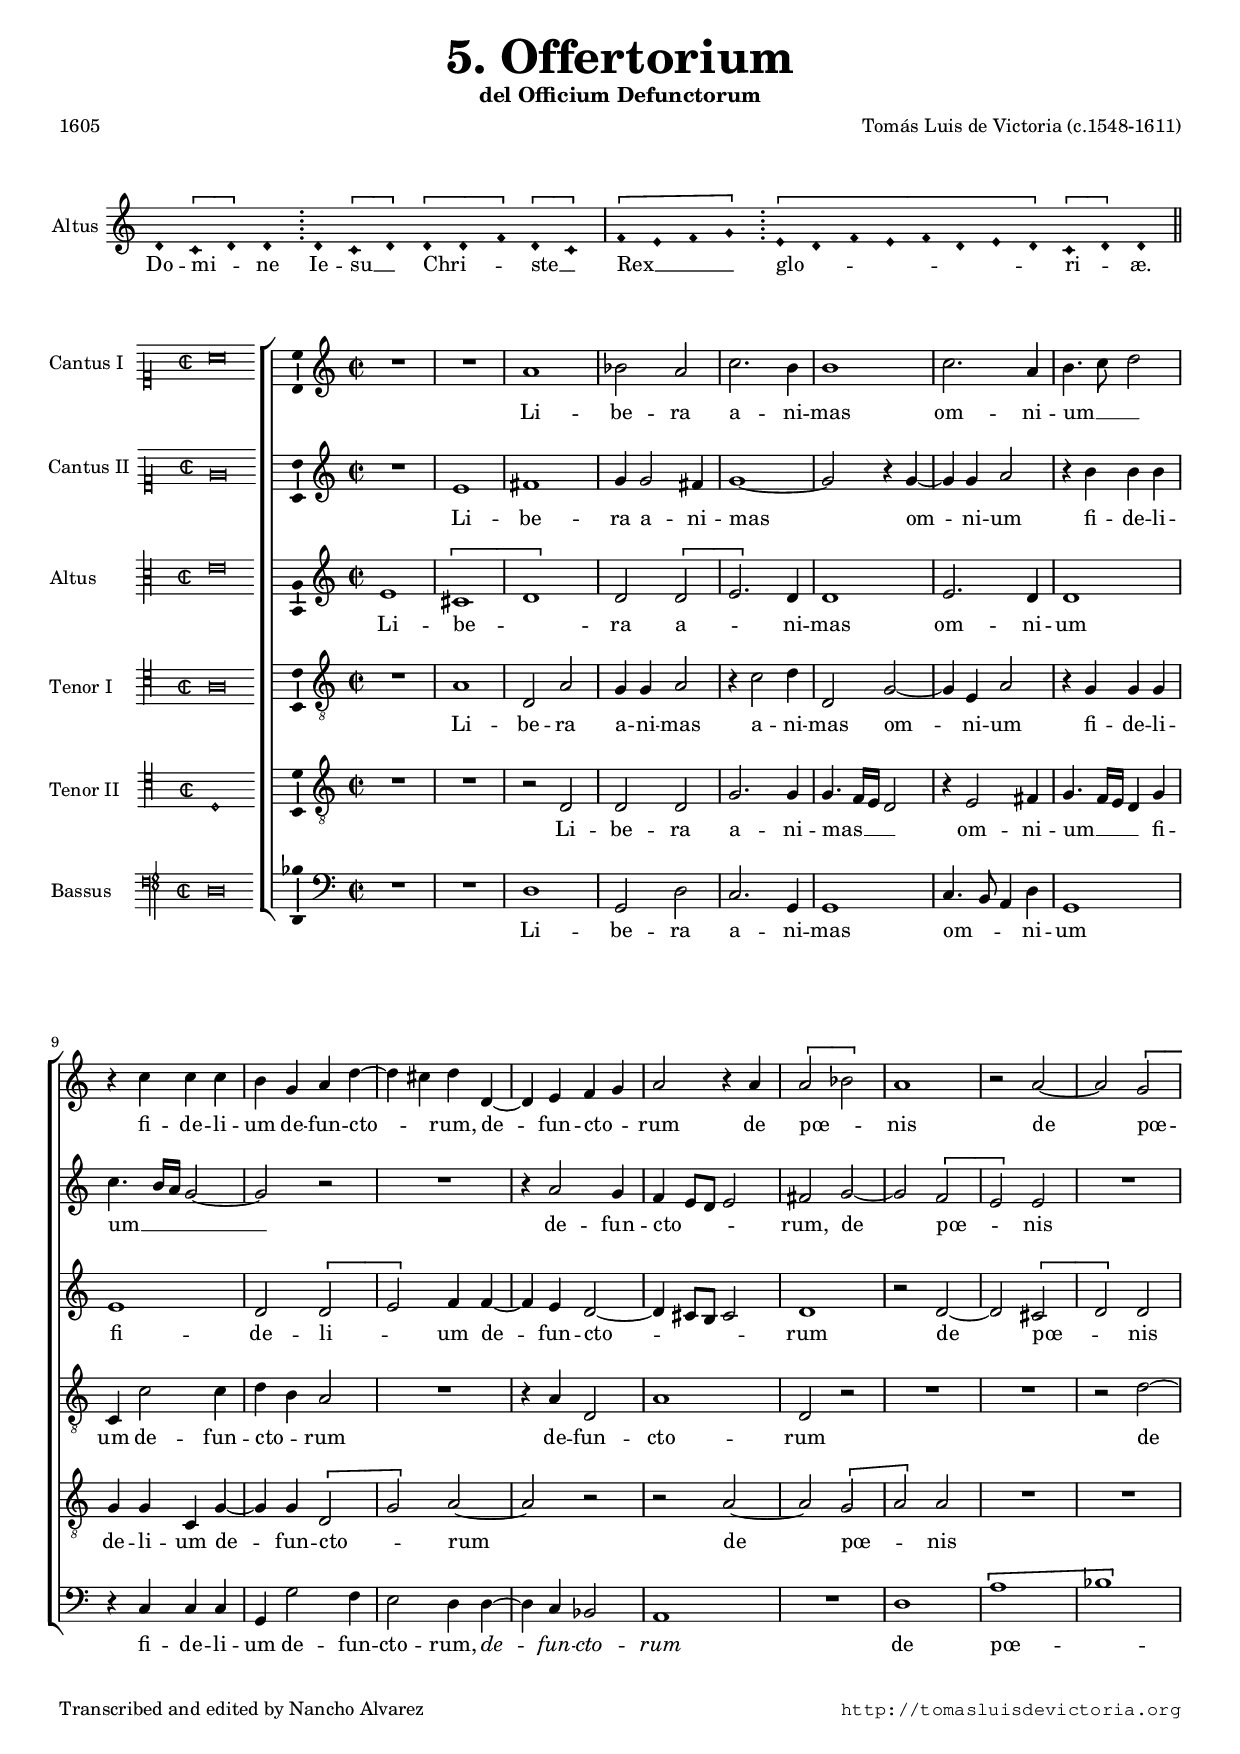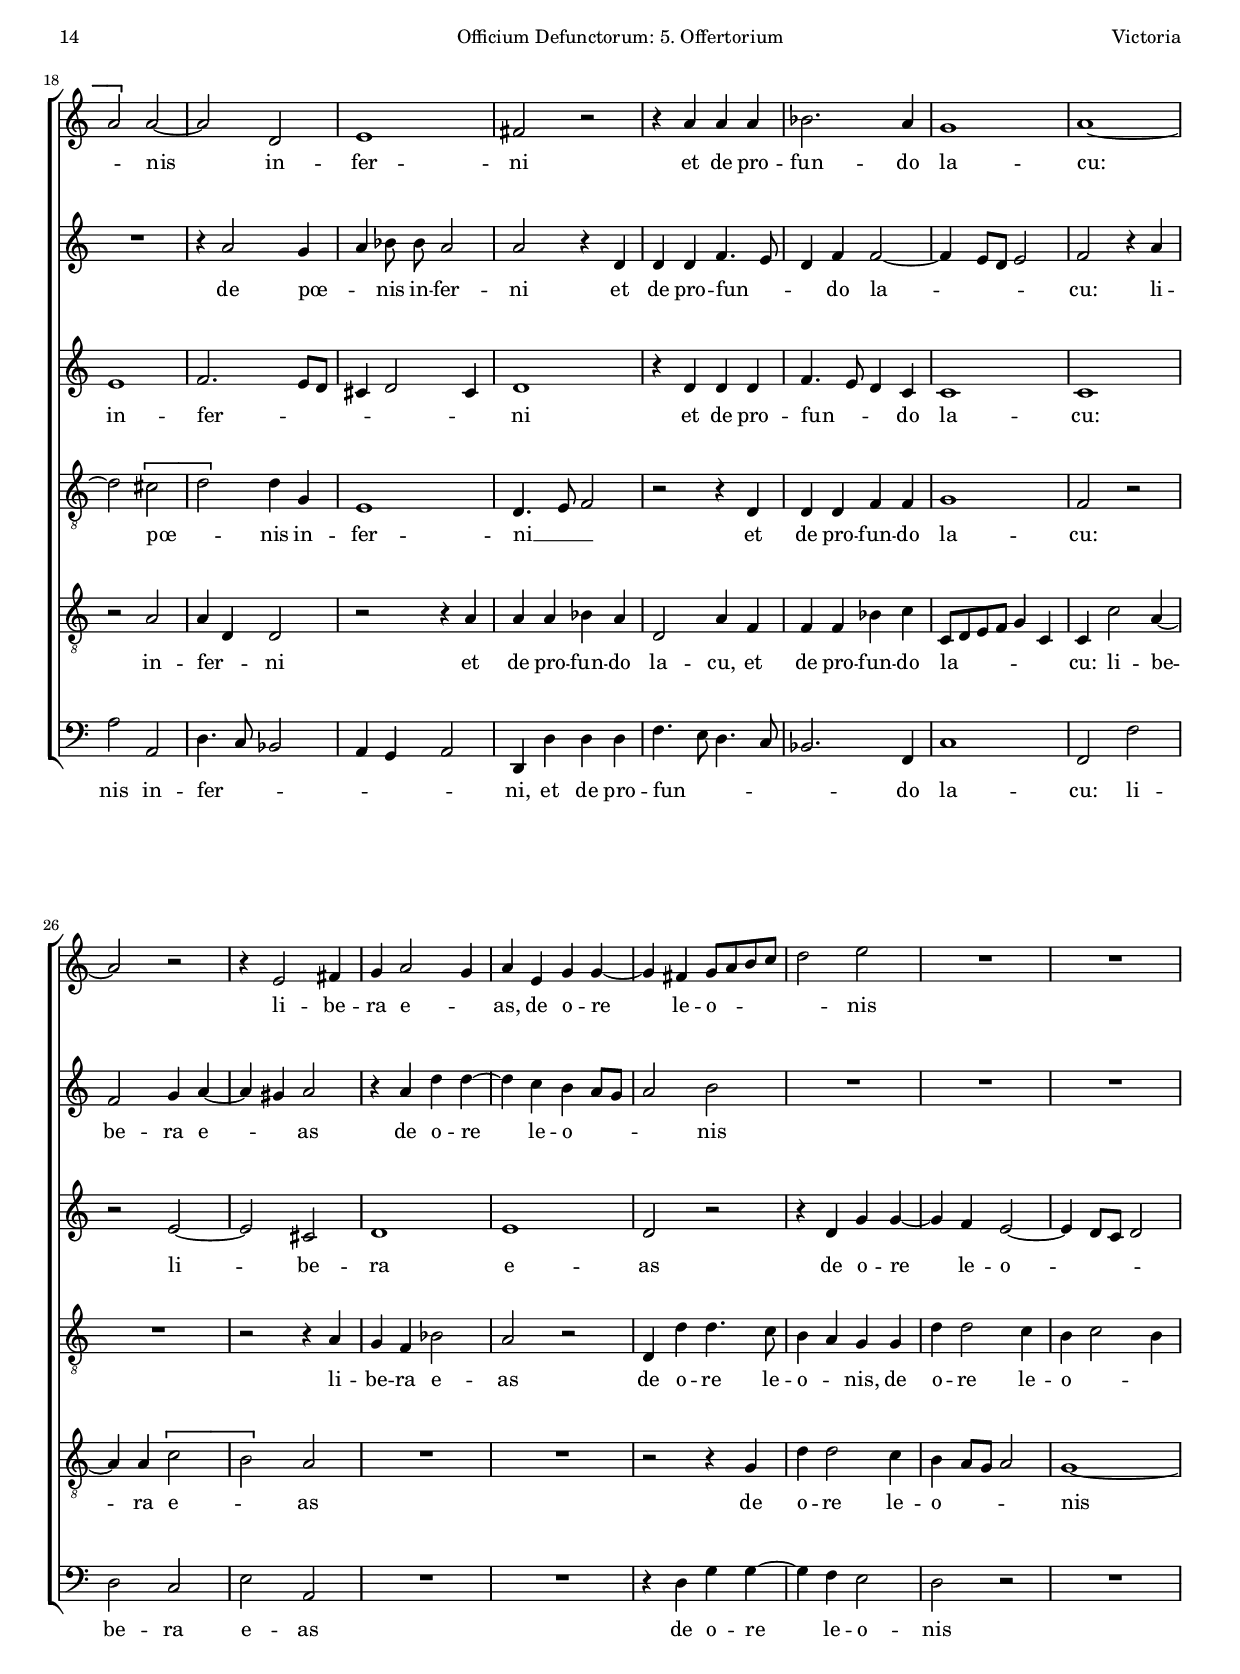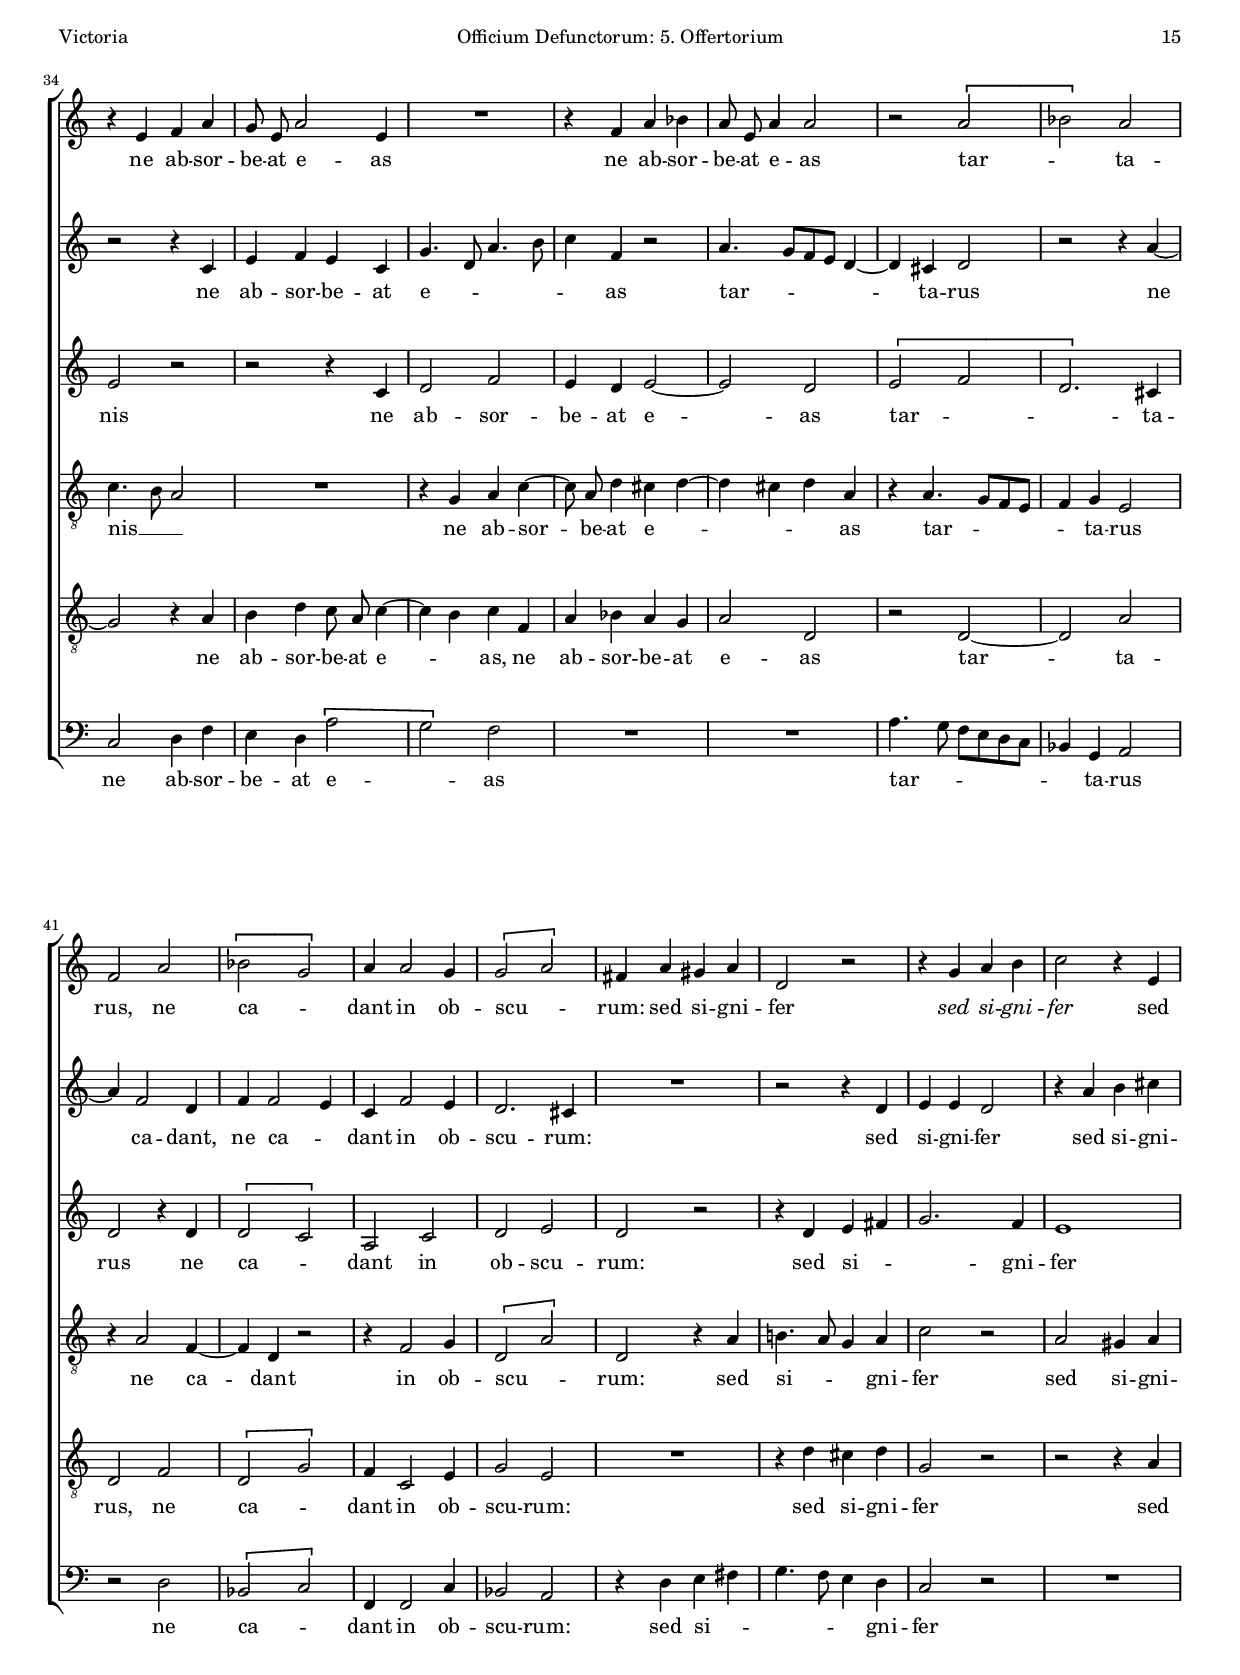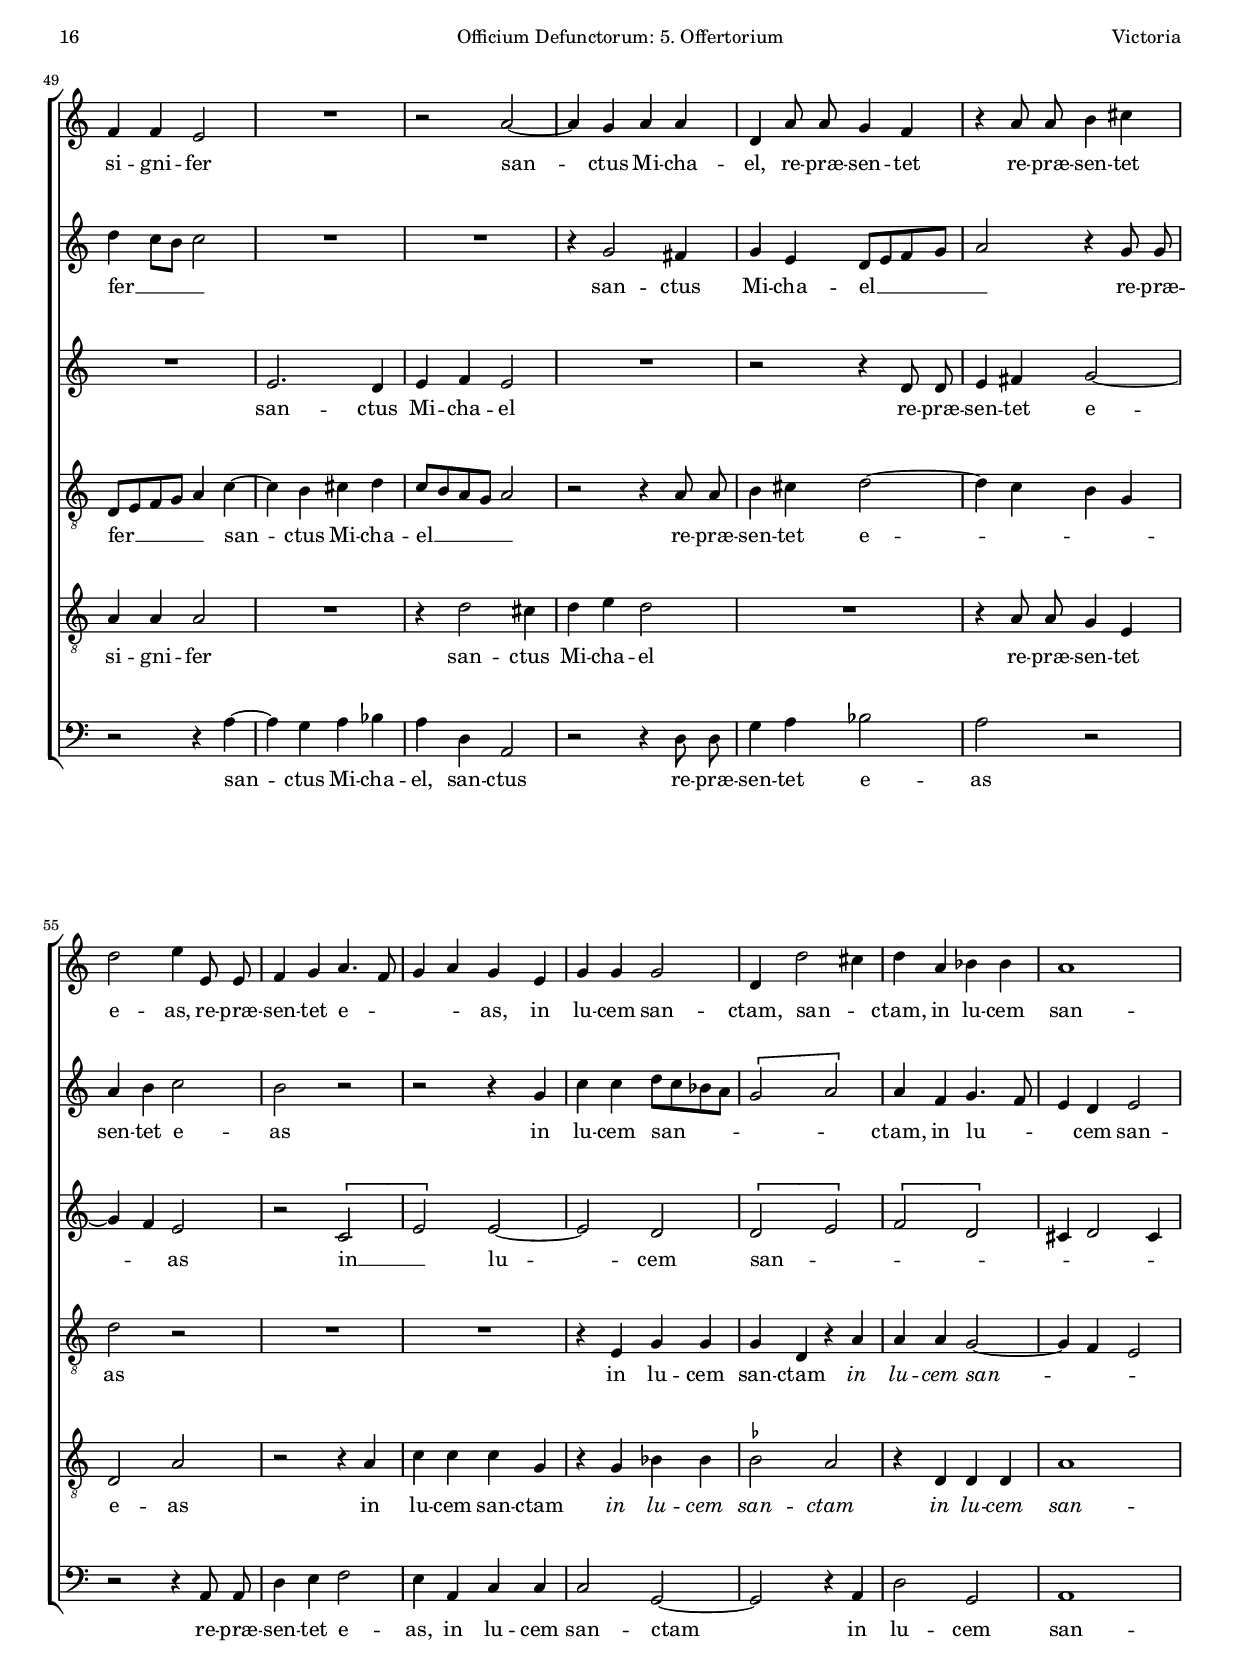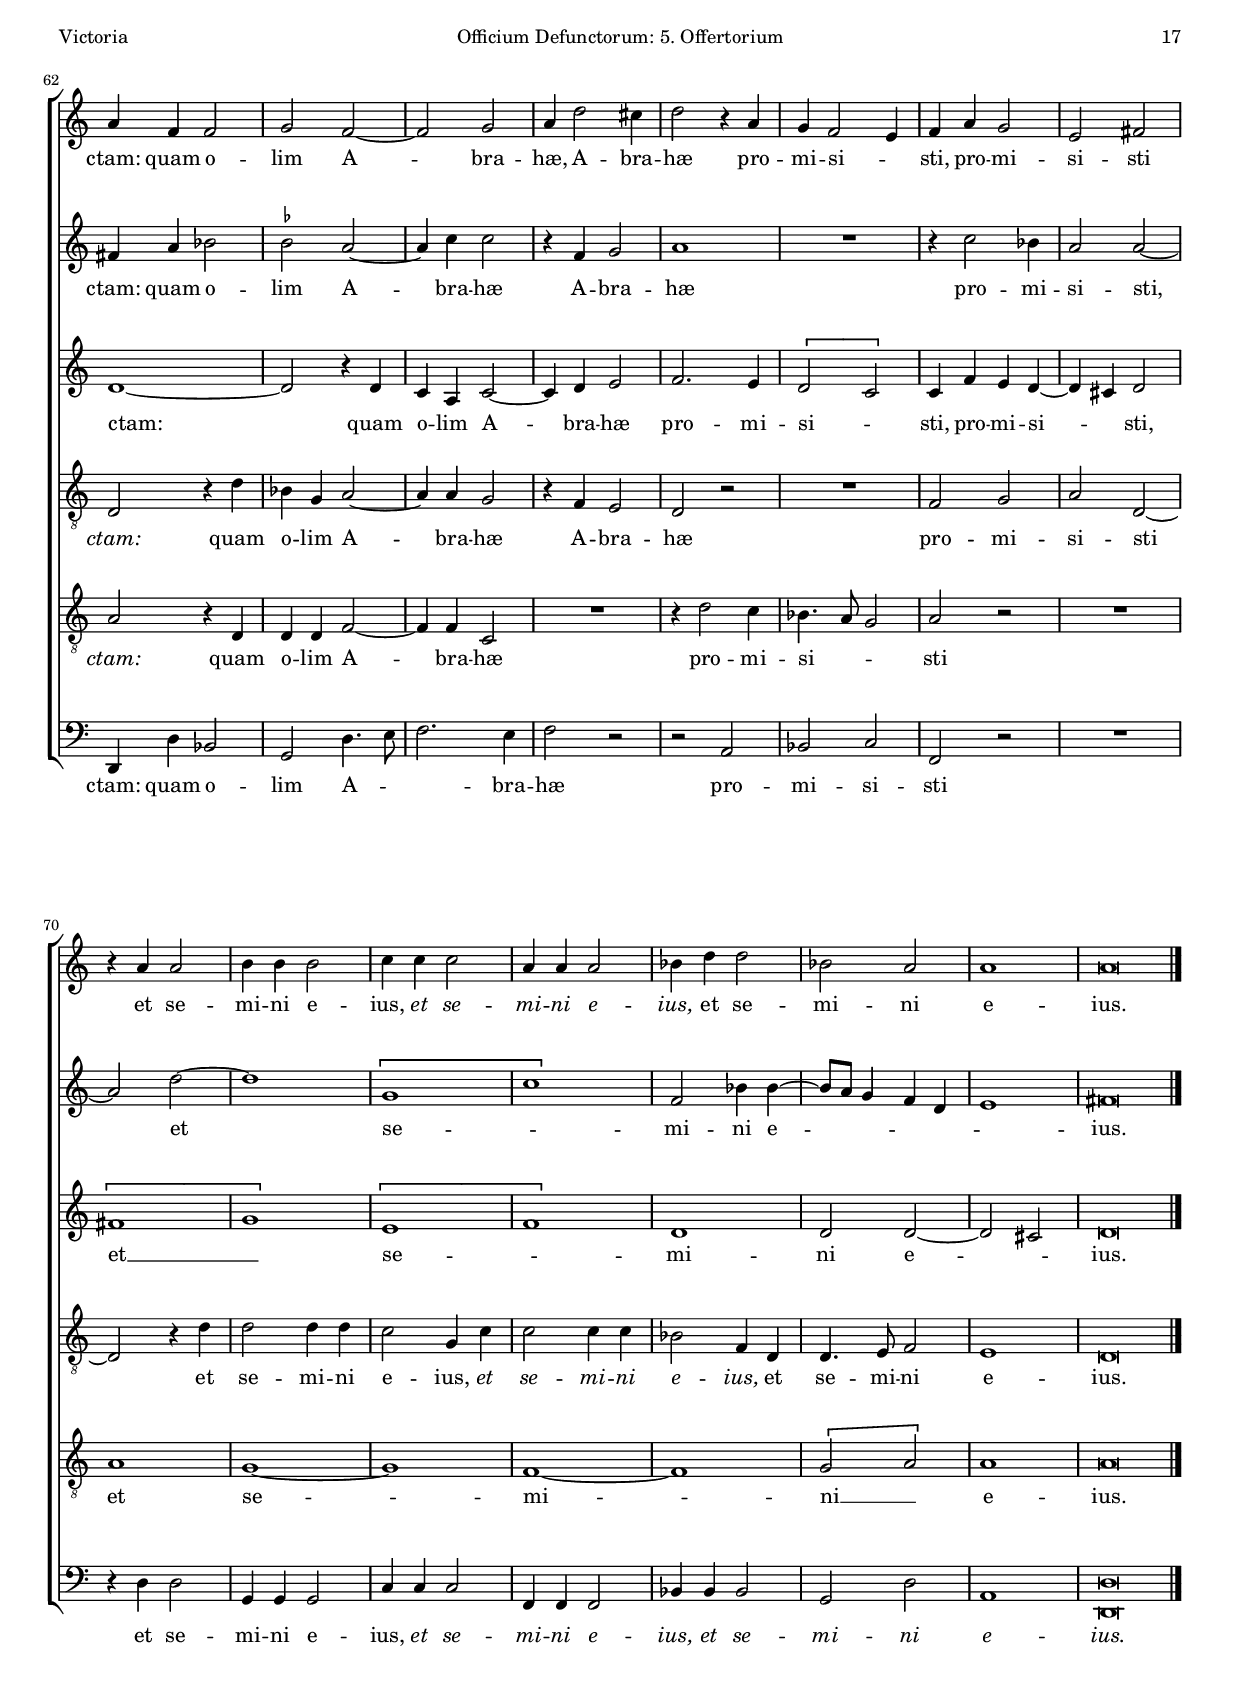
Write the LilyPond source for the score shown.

\version "2.18.0"

#(set-default-paper-size "a4")
#(set-global-staff-size 16.3)
#(ly:set-option 'point-and-click #f)
%mobile -s13.5 -i3.2

italicas=\override LyricText.font-shape = #'italic
rectas=\override LyricText.font-shape = #'upright
ss=\once \set suggestAccidentals = ##t
incipitwidth = 20

htitle="Officium Defunctorum: 5. Offertorium"
hcomposer="Victoria"

\header {
	title=\markup{\fontsize #4 "5. Offertorium"}
	subtitle="del Officium Defunctorum"
	%subsubtitle=" "
	composer="Tomás Luis de Victoria (c.1548-1611)"
        pdfauthor=\composer
	%opus="(-)"
	poet="1605"
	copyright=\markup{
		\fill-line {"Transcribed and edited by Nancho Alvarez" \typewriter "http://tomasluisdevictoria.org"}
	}
%	tagline=""
}

\markup{\null \vspace #.5 }

\score {\transpose c c {
<<
         \new Voice = "canto" {
		 \set Staff.instrumentName="Altus "
                 \override Staff.TimeSignature.stencil = #'()
                 \override Stem.transparent = ##t
                 \set Score.timing = ##f
                 \override NoteHead.style = #'neomensural         
                 \clef "G" 
                 \key a \minor
                 d'4 \[c' d'\] d' \bar ";" % \bar "|"
                 d' \[c' d'\] \[d' 
                 d' f'\] \[d' c'\] \bar "|" %tablet \break
                 \[f'4 e' f' g'\] \bar ";" % \bar "|"
                 \[e' d' 
                 f' e' f' d' 
                 e' d'\] \[c' d'\] 
                 d'   \bar "||" 
         }
         \new Lyrics \lyricsto "canto" {
                 Do -- mi -- _ ne
                 Ie -- su __ _ Chri -- _ _ ste __ _ 
                 Rex __ _ _ _ 
                 glo -- _ _ _ _ _ _ _ ri -- _ æ.
         }
>>
        }%transpose

\layout {
        \override LigatureBracket.padding = #1
        indent = 0.8\cm
        %line-width=19\cm 
        ragged-right = ##f
}
}



global={\key c \major \time 2/2 \skip 1*77 \bar "|."  }

cantus={
	R1*4/4 |
	R1*4/4 |
	a'1 |
	bes'2 a' |
%5
	c''2. b'4 |
	b'1 |
	c''2. a'4 |
	b'4. c''8 d''2 |
	r4 c'' c'' c'' |
%10
	b' g' a' d'' ~ |
	d'' cis'' d'' d' ~ |
	d' e' f' g' |
	a'2 r4 a' |
	\[a'2 bes'\] |
%15
	a'1 |
	r2 a' ~ | %\pageB\
	a' \[g' |
	a'\] a' ~ |
	a' d' |
%20
	e'1 |
	fis'2 r |
	r4 a' a' a' |
	bes'2. a'4 |
	g'1 |
%25
	a' ~ |
	a'2 r |
	r4 e'2 fis'4 |
	g' a'2 g'4 |
	a' e' g' g' ~ |
%30
	g' fis' g'8 a' b' c'' |
	d''2 e'' |
	R1*4/4 |
	R1*4/4 |
	r4 e' f' a' |
%35
        \set Staff.autoBeaming = ##f
	g'8 e' a'2 e'4 |
	R1*4/4 |
	r4 f' a' bes' |
	a'8 e' a'4 a'2 |
	r \[a' |
%40
	bes'\] a' |
	f' a' |
	\[bes' g'\] |
	a'4 a'2 g'4 |
	\[g'2 a'\] |
%45
	fis'4 a' gis' a' |
	d'2 r |
	r4 g' a' b' |
	c''2 r4 e' |
	f' f' e'2 |
%50
	R1*4/4 |
	r2 a' ~ |
	a'4 g' a' a' |
	d' a'8 a' g'4 f' |
	r a'8 a' b'4 cis'' |
%55
	d''2 e''4 e'8 e' |
	f'4 g' a'4. f'8 |
	g'4 a' g' e' |
	g' g' g'2 |
	d'4 d''2 cis''4 |
%60
	d'' a' bes' bes' |
	a'1 |
	a'4 f' f'2 |
	g' f' ~ |
	f' g' |
%65
	a'4 d''2 cis''4 |
	d''2 r4 a' |
	g' f'2 e'4 |
	f' a' g'2 |
	e' fis' |
%70
	r4 a' a'2 |
	b'4 b' b'2 |
	c''4 c'' c''2 |
	a'4 a' a'2 |
	bes'4 d'' d''2 |
%75
	bes' a' |
	a'1 |
	a'\breve*1/2
}

cantusdos={
	R1*4/4 |
	e'1 |
	fis' |
	g'4 g'2 fis'4 |
%5
	g'1 ~ |
	g'2 r4 g' ~ |
	g' g' a'2 |
	r4 b' b' b' |
	c''4. b'16 a' g'2 ~ |
%10
	g' r |
	R1*4/4 |
	r4 a'2 g'4 |
	f' e'8 d' e'2 |
	fis' g' ~ |
%15
	g' \[f' |
	e'\] e' |
	R1*4/4 |
	R1*4/4 |
	r4 a'2 g'4 |
%20
        \set Staff.autoBeaming = ##f
	a' bes'8 bes' a'2 |
        \set Staff.autoBeaming = ##t
	a' r4 d' |
	d' d' f'4. e'8 |
	d'4 f' f'2 ~ |
	f'4 e'8 d' e'2 |
%25
	f' r4 a' |
	f'2 g'4 a' ~ |
	a' gis' a'2 |
	r4 a' d'' d'' ~ |
	d'' c'' b' a'8 g' |
%30
	a'2 b' |
	R1*4/4 |
	R1*4/4 |
	R1*4/4 |
	r2 r4 c' |
%35
	e' f' e' c' |
	g'4. d'8 a'4. b'8 |
	c''4 f' r2 |
	a'4.  g'8[ f' e'] d'4 ~ |
	d' cis' d'2 |
%40
	r r4 a' ~ |
	a' f'2 d'4 |
	f' f'2 e'4 |
	c' f'2 e'4 |
	d'2. cis'4 |
%45
	R1*4/4 |
	r2 r4 d' |
	e' e' d'2 |
	r4 a' b' cis'' |
	d'' c''8 b' c''2 |
%50
	R1*4/4 |
	R1*4/4 |
	r4 g'2 fis'4 |
	g' e' d'8 e' f' g' |
        \set Staff.autoBeaming = ##f
	a'2 r4 g'8 g' |
        \set Staff.autoBeaming = ##t
%55
	a'4 b' c''2 |
	b' r |
	r r4 g' |
	c'' c'' d''8 c'' bes' a' |
	\[g'2 a'\] |
%60
	a'4 f' g'4. f'8 |
	e'4 d' e'2 |
	fis'4 a' bes'2 |
	\ss bes' a' ~ |
	a'4 c'' c''2 |
%65
	r4 f' g'2 |
	a'1 |
	R1*4/4 |
	r4 c''2 bes'4 |
	a'2 a' ~ |
%70
	a' d'' ~ |
	d''1 |
	\[g' |
	c''\] |
	f'2 bes'4 bes' ~ |
%75
	bes'8 a' g'4 f' d' |
	e'1 |
	fis'\breve*1/2
}

altus={
	e'1 |
	\[cis' |
	d'\] |
	d'2 \[d' |
%5
	e'2.\] d'4 |
	d'1 |
	e'2. d'4 |
	d'1 |
	e' |
%10
	d'2 \[d' |
	e'\] f'4 f' ~ |
	f' e' d'2 ~ |
	d'4 cis'8 b cis'2 |
	d'1 |
%15
	r2 d' ~ |
	d' \[cis' |
	d'\] d' |
	e'1 |
	f'2. e'8 d' |
%20
	cis'4 d'2 cis'4 |
	d'1 |
	r4 d' d' d' |
	f'4. e'8 d'4 c' |
	c'1 |
%25
	c' |
	r2 e' ~ |
	e' cis' |
	d'1 |
	e' |
%30
	d'2 r |
	r4 d' g' g' ~ |
	g' f' e'2 ~ |
	e'4 d'8 c' d'2 |
	e' r |
%35
	r r4 c' |
	d'2 f' |
	e'4 d' e'2 ~ |
	e' d' |
	\[e' f' |
%40
	d'2.\] cis'4 |
	d'2 r4 d' |
	\[d'2 c'\] |
	a c' |
	d' e' |
%45
	d' r |
	r4 d' e' fis' |
	g'2. f'4 |
	e'1 | %! discrepancia con Mapamundi
	R1*4/4 |
%50
	e'2. d'4 |
	e' f' e'2 |
	R1*4/4 |
        \set Staff.autoBeaming = ##f
	r2 r4 d'8 d' |
        \set Staff.autoBeaming = ##t
	e'4 fis' g'2 ~ |
%55
	g'4 f' e'2 |
	r \[c' |
	e'\] e' ~ |
	e' d' |
	\[d' e'\] |
%60
	\[f' d'\] |
	cis'4 d'2 cis'4 |
	d'1 ~ |
	d'2 r4 d' |
	c' a c'2 ~ |
%65
	c'4 d' e'2 |
	f'2. e'4 |
	\[d'2 c'\] |
	c'4 f' e' d' ~ |
	d' cis' d'2 |
%70
	\[fis'1 |
	g'\] |
	\[e' |
	f'\] |
	d' |
%75
	d'2 d' ~ |
	d' cis' |
	d'\breve*1/2
}

tenor={
	R1*4/4 |
	a1 |
	d2 a |
	g4 g a2 |
%5
	r4 c'2 d'4 |
	d2 g ~ |
	g4 e a2 |
	r4 g g g |
	c c'2 c'4 |
%10
	d' b a2 |
	R1*4/4 |
	r4 a d2 |
	a1 |
	d2 r |
%15
	R1*4/4 |
	R1*4/4 |
	r2 d' ~ |
	d' \[cis' |
	d'\] d'4 g |
%20
	e1 |
	d4. e8 f2 |
	r r4 d |
	d d f f |
	g1 |
%25
	f2 r |
	R1*4/4 |
	r2 r4 a |
	g f bes2 |
	a r |
%30
	d4 d' d'4. c'8 |
	b4 a g g |
	d' d'2 c'4 |
	b c'2 b4 |
	c'4. b8 a2 |
%35
	R1*4/4 |
	r4 g a c' ~ |
        \set Staff.autoBeaming = ##f
	c'8 a d'4 cis' d' ~ |
        \set Staff.autoBeaming = ##t
	d' cis' d' a |
	r a4. g8 f e |
%40
	f4 g e2 |
	r4 a2 f4 ~ |
	f d r2 |
	r4 f2 g4 |
	\[d2 a\] |
%45
	d r4 a |
	b!4. a8 g4 a |
	c'2 r |
	a gis4 a |
	d8 e f g a4 c' ~ |
%50
	c' b cis' d' |
	c'8 b a g a2 |
        \set Staff.autoBeaming = ##f
	r r4 a8 a |
	b4 cis' d'2 ~ |
	d'4 c' b g |
%55
	d'2 r |
	R1*4/4 |
	R1*4/4 |
	r4 e g g |
	g d r a |
%60
	a a g2 ~ |
	g4 f e2 |
	d r4 d' |
	bes g a2 ~ |
	a4 a g2 |
%65
	r4 f e2 |
	d r |
	R1*4/4 |
	f2 g |
	a d ~ |
%70
	d r4 d' |
	d'2 d'4 d' |
	c'2 g4 c' |
	c'2 c'4 c' |
	bes2 f4 d |
%75
	d4. e8 f2 |
	e1 |
	d\breve*1/2
}

tenordos={
	R1*4/4 |
	R1*4/4 |
	r2 d |
	d d |
%5
	g2. g4 |
	g4. f16 e d2 |
	r4 e2 fis4 |
	g4. f16 e d4 g |
	g g c g ~ |
%10
	g g \[d2 |
	g\] a ~ |
	a r |
	r a ~ |
	a \[g |
%15
	a\] a |
	R1*4/4 |
	R1*4/4 |
	r2 a |
	a4 d d2 |
%20
	r r4 a |
	a a bes a |
	d2 a4 f |
	f f bes c' |
	c8 d e f g4 c |
%25
	c c'2 a4 ~ |
	a a \[c'2 |
	b\] a |
	R1*4/4 |
	R1*4/4 |
%30
	r2 r4 g |
	d' d'2 c'4 |
	b a8 g a2 |
	g1 ~ |
	g2 r4 a |
%35
        \set Staff.autoBeaming = ##f
	b d' c'8 a c'4 ~ |
	c' b c' f |
	a bes a g |
	a2 d |
	r d ~ |
%40
	d a |
	d f |
	\[d g\] |
	f4 c2 e4 |
	g2 e |
%45
	R1*4/4 |
	r4 d' cis' d' |
	g2 r |
	r r4 a |
	a a a2 |
%50
	R1*4/4 |
	r4 d'2 cis'4 |
	d' e' d'2 |
	R1*4/4 |
	r4 a8 a g4 e |
%55
	d2 a |
	r r4 a |
	c' c' c' g |
	r g bes bes |
	\ss bes2 a |
%60
	r4 d d d |
	a1 |
	a2 r4 d |
	d d f2 ~ |
	f4 f c2 |
%65
	R1*4/4 |
	r4 d'2 c'4 |
	bes4. a8 g2 |
	a r |
	R1*4/4 |
%70
	a1 |
	g ~ |
	g |
	f ~ |
	f |
%75
	\[g2 a\] |
	a1 |
	a\breve*1/2
}

bassus={
	R1*4/4 |
	R1*4/4 |
	d1 |
	g,2 d |
%5
	c2. g,4 |
	g,1 |
	c4. b,8 a,4 d |
	g,1 |
	r4 c c c |
%10
	g, g2 f4 |
	e2 d4 d ~ |
	d c bes,2 |
	a,1 |
	R1*4/4 |
%15
	d1 |
	\[a |
	bes\] |
	a2 a, |
	d4. c8 bes,2 |
%20
	a,4 g, a,2 |
	d,4 d d d |
	f4. e8 d4. c8 | %! discrepancia con Mapamundi
	bes,2. f,4 |
	c1 |
%25
	f,2 f |
	d c |
	e a, |
	R1*4/4 |
	R1*4/4 |
%30
	r4 d g g ~ |
	g f e2 |
	d r |
	R1*4/4 |
	c2 d4 f |
%35
	e d \[a2 |
	g\] f |
	R1*4/4 |
	R1*4/4 |
	a4. g8 f e d c |
%40
	bes,4 g, a,2 |
	r d |
	\[bes, c\] |
	f,4 f,2 c4 |
	bes,2 a, |
%45
	r4 d e fis |
	g4. f8 e4 d |
	c2 r |
	R1*4/4 |
	r2 r4 a ~ |
%50
	a g a bes |
	a d a,2 |
        \set Staff.autoBeaming = ##f
	r r4 d8 d |
	g4 a bes2 |
	a r |
%55
	r r4 a,8 a, |
	d4 e f2 |
	e4 a, c c |
	c2 g, ~ |
	g, r4 a, |
%60
	d2 g, |
	a,1 |
	d,4 d bes,2 |
	g, d4. e8 |
	f2. e4 |
%65
	f2 r |
	r a, |
	bes, c |
	f, r |
	R1*4/4 |
%70
	r4 d d2 |
	g,4 g, g,2 |
	c4 c c2 |
	f,4 f, f,2 |
	bes,4 bes, bes,2 |
%75
	g, d |
	a,1 |
	<d d,>\breve*1/2
}


textocantus=\lyricmode{
Li -- be -- ra  a -- ni -- mas 
om -- ni -- um __ _ _ 
fi -- de -- li -- um de -- fun -- cto -- _ _ rum,
de -- _ fun -- cto -- _ rum
de pœ -- _ nis
de _ pœ -- _ nis _ in -- fer -- ni
et de pro -- fun -- do la -- cu: _
li -- be -- ra e -- _ as, de o -- re _ le -- o -- _ _ _ _ nis
ne ab -- sor -- be -- at e -- as
ne ab -- sor -- be -- at e -- as
tar -- _ ta -- rus,
ne ca -- _ dant in ob -- scu -- _ rum: 
sed si -- gni -- fer
\italicas
sed si -- gni -- fer
\rectas
sed si -- gni -- fer 
san -- _ ctus Mi -- cha -- el, re -- præ -- sen -- tet
re -- præ -- sen -- tet e -- as,
re --  præ -- sen -- tet e -- _ _ _  as,
in lu -- cem san -- ctam, san -- _ ctam,
in lu -- cem san -- ctam: 
quam o -- lim
A -- _ bra -- hæ, 
A -- bra -- hæ pro -- mi -- si -- _ sti,
pro -- mi -- si -- sti
et se -- mi -- ni e -- ius,
\italicas
et se -- mi -- ni e -- ius,
\rectas
et se -- mi -- ni e -- ius.
}

textocantusdos=\lyricmode{
Li -- be -- ra a -- ni -- mas _
om -- _ ni -- um
fi -- de -- li -- um __ _ _ _ _ 
de -- fun -- cto -- _ _ _ rum,
de _ pœ -- _ nis
de pœ -- _ nis in -- fer -- ni
et de pro -- fun -- _ _ do la -- _ _ _ _ cu:
li -- be -- ra e -- _ _ as
de o -- re _ le -- o -- _ _ _ nis
ne ab -- sor -- be -- at e -- _ _ _ _ as
tar -- _ _ _ _ _ ta -- rus
ne _ ca -- dant,
ne ca -- _ dant in ob -- scu -- rum:
sed si -- gni -- fer
sed si -- gni -- fer __ _ _ _ 
san -- ctus Mi -- cha -- el __ _ _ _ _ 
re -- præ -- sen -- tet e -- as
in lu -- cem san -- _ _ _ _ _ ctam,
in lu -- _ _ cem san -- ctam:
quam o -- lim A -- _ bra -- hæ
A -- bra -- hæ
pro -- mi -- si -- sti, _ 
et _
se -- _ mi -- ni e -- _ _ _ _ _ _ ius.
}

textoaltus=\lyricmode{
Li -- be -- _ ra a -- _ ni -- mas 
om -- ni -- um
fi -- de -- li -- _ um de -- _ fun -- cto -- _ _ _ _ rum
de _ pœ -- _ nis in -- fer -- _ _ _ _ _ ni
et de pro -- fun -- _ _ do la -- cu:
li -- _ be -- ra
e -- as
de o -- re _ le -- o -- _ _ _ _ nis
ne ab -- sor -- be -- at e -- _ as
tar -- _ _ ta -- rus
ne ca -- _ dant in ob -- scu -- rum:
sed si -- _ _ gni -- fer
san -- ctus Mi -- cha -- el
re -- præ -- sen -- tet e -- _ _ as
in __ _ lu -- _ cem san -- _ _ _ _ _ _ ctam: _
quam o -- lim 
A -- _ bra -- hæ
pro -- mi -- si -- _ sti,
pro -- mi -- si -- _ _ sti,
et __ _
se -- _ mi -- ni e -- _ _ ius.
}

textotenor=\lyricmode{
Li -- be -- ra a -- ni -- mas 
a -- ni -- mas
om -- _ ni -- um
fi -- de -- li -- um de -- fun -- cto -- _ rum
de -- fun -- cto -- rum
de _ pœ -- _ nis in -- fer -- ni __ _ _ 
et de pro -- fun -- do la -- cu:
li -- be -- ra e -- as
de o -- re le -- o -- _ nis,
de o -- re le -- o -- _ _ nis __ _ _ 
ne ab -- sor -- _ be -- at e -- _ _ _ _ as
tar -- _ _ _ _ ta -- rus
ne ca -- _ dant
in ob -- scu -- _ rum:
sed si -- _ _ gni -- fer
sed si -- gni -- fer __ _ _ _ _ san -- _ ctus Mi -- cha -- el __ _ _ _ _ 
re -- præ -- sen -- tet e -- _ _ _ _ as
in lu -- cem san -- ctam
\italicas
in lu -- cem san -- _ _ _ ctam:
\rectas
quam o -- lim A -- _ bra -- hæ
A -- bra -- hæ
pro -- mi -- si -- sti _
et se -- mi -- ni e -- ius,
\italicas
et se -- mi -- ni e -- ius,
\rectas
et se -- mi -- ni e -- ius.
}

textotenordos=\lyricmode{
Li -- be -- ra a -- ni -- mas __ _ _ _ om -- ni -- um __ _ _ _ fi -- de -- li -- um 
de -- _ fun -- cto -- _ rum _
de _ pœ -- _ nis
in -- fer -- _ ni
et de pro -- fun -- do
la -- cu,
et de pro -- fun -- do la -- _ _ _ _ _ cu:
li -- be -- _ ra e -- _ as
de o -- re le -- o -- _ _ _ nis _
ne ab -- sor -- be -- at 
e -- _ _ as,
ne ab -- sor -- be -- at
e -- as
tar -- _ ta -- rus,
ne ca -- _ dant in ob -- scu -- rum:
sed si -- gni -- fer
sed si -- gni -- fer 
san -- ctus Mi -- cha -- el
re -- præ -- sen -- tet e -- as
in lu -- cem san -- ctam
\italicas
in lu -- cem san -- ctam
in lu -- cem san -- ctam:
\rectas
quam o -- lim A -- _ bra -- hæ
pro -- mi -- si -- _ _ sti
et se -- _ mi -- _ ni __ _ e -- ius.
}

textobassus=\lyricmode{
Li -- be -- ra a -- ni -- mas om -- _ _ ni -- um
fi -- de -- li -- um de -- fun -- cto -- rum,
\italicas
de -- _ fun -- cto -- rum
\rectas
de pœ -- _ nis
in -- fer -- _ _ _ _ _ ni,
et de pro -- fun -- _ _ _ _ do la -- cu:
li -- be -- ra e -- as
de o -- re _ le -- o -- nis
ne ab -- sor -- be -- at e -- _ as
tar -- _ _ _ _ _ _ ta -- rus
ne ca -- _ dant in ob -- scu -- rum:
sed si -- _ _ _ _ gni -- fer
san -- _ ctus Mi -- cha -- el,
san -- ctus
re -- præ -- sen -- tet e -- as
re -- præ -- sen -- tet e -- as,
in lu -- cem san -- ctam _
in lu -- cem san -- ctam: 
quam o -- lim
A -- _ _ bra -- hæ
pro -- mi -- si -- sti
et se -- mi -- ni e -- ius,
\italicas
et se -- mi -- ni e -- ius,
et se -- mi -- ni e -- ius.
}



incipitcantus=\markup{
	\score{
		{ 
		\set Staff.instrumentName="Cantus I  "
		\override NoteHead.style = #'neomensural
		\override Rest.style = #'neomensural
		\override Staff.TimeSignature.style = #'neomensural
		\cadenzaOn 
		\clef "petrucci-c1"
		\key c \major
		\time 2/2
		a'\breve
		} 
	\layout {
		\context {\Voice
			\remove Ligature_bracket_engraver
			\consists Mensural_ligature_engraver
		}
		line-width=\incipitwidth
		indent = 0
	}
	}
}

incipitcantusdos=\markup{
	\score{
		{ 
		\set Staff.instrumentName="Cantus II "
		\override NoteHead.style = #'neomensural
		\override Rest.style = #'neomensural
		\override Staff.TimeSignature.style = #'neomensural
		\cadenzaOn 
		\clef "petrucci-c1"
		\key c \major
		\time 2/2
		e'\breve
		} 
	\layout {
		\context {\Voice
			\remove Ligature_bracket_engraver
			\consists Mensural_ligature_engraver
		}
		line-width=\incipitwidth
		indent = 0
	}
	}
}

incipitaltus=\markup{
	\score{
		{ 
		\set Staff.instrumentName="Altus       "
		\override NoteHead.style = #'neomensural 
		\override Rest.style = #'neomensural
		\override Staff.TimeSignature.style = #'neomensural
		\cadenzaOn 
		\clef "petrucci-c3"
		\key c \major
		\time 2/2
		e'\breve
		} 
	\layout {
		\context {\Voice
			\remove Ligature_bracket_engraver
			\consists Mensural_ligature_engraver
		}
		line-width=\incipitwidth
		indent = 0
	}
	}
}


incipittenor=\markup{
	\score{
		{ 
		\set Staff.instrumentName="Tenor I    "
		\override NoteHead.style = #'neomensural 
		\override Rest.style = #'neomensural
		\override Staff.TimeSignature.style = #'neomensural
		\cadenzaOn 
		\clef "petrucci-c4"
		\key c \major
		\time 2/2
		a\breve
		} 
	\layout {
		\context {\Voice
			\remove Ligature_bracket_engraver
			\consists Mensural_ligature_engraver
		}
		line-width=\incipitwidth
		indent=0
	}
	}
}

incipittenordos=\markup{
	\score{
		{ 
		\set Staff.instrumentName="Tenor II   "
		\override NoteHead.style = #'neomensural 
		\override Rest.style = #'neomensural
		\override Staff.TimeSignature.style = #'neomensural
		\cadenzaOn 
		\clef "petrucci-c4"
		\key c \major
		\time 2/2
		d1
		} 
	\layout {
		\context {\Voice
			\remove Ligature_bracket_engraver
			\consists Mensural_ligature_engraver
		}
		line-width=\incipitwidth
		indent=0
	}
	}
}


incipitbassus=\markup{
	\score{
		{ 
		\set Staff.instrumentName="Bassus    "
		\override NoteHead.style = #'neomensural 
		\override Rest.style = #'neomensural
		\override Staff.TimeSignature.style = #'neomensural
		\cadenzaOn 
		\clef "petrucci-f4"
		\key c \major
		\time 2/2
		d\breve
		} 
	\layout {
		\context {\Voice
			\remove Ligature_bracket_engraver
			\consists Mensural_ligature_engraver
		}
		line-width=\incipitwidth
		indent = 0
	}
	}
}





\score {\transpose c' c'{
\new ChoirStaff<<

	\new Staff <<\global
	\new Voice="v1" {
		\set Staff.instrumentName=\incipitcantus
		\clef "treble"
		\cantus }
	\new Lyrics \lyricsto "v1" {\textocantus }
	>>

	\new Staff <<\global
	\new Voice="v5" {
		\set Staff.instrumentName=\incipitcantusdos
		\clef "treble"
		\cantusdos }
	\new Lyrics \lyricsto "v5" {\textocantusdos }
	>>

	
	\new Staff << \global
	\new Voice="v2" {
		\set Staff.instrumentName=\incipitaltus
		\clef "treble" 
		\altus}
	\new Lyrics \lyricsto "v2" {\textoaltus }
	>>

	
	\new Staff <<\global
	\new Voice="v3" {
		\set Staff.instrumentName=\incipittenor
		\clef "G_8"
		\tenor }
	\new Lyrics \lyricsto "v3" {\textotenor }
	>>
	
		
	\new Staff <<\global
	\new Voice="v6" {
		\set Staff.instrumentName=\incipittenordos
		\clef "G_8"
		\tenordos }
	\new Lyrics \lyricsto "v6" {\textotenordos }
	>>
	

	\new Staff <<\global
	\new Voice="v4" {
		\set Staff.instrumentName=\incipitbassus
		\clef "bass" 
		\bassus }
	\new Lyrics \lyricsto "v4" {\textobassus }
	>>
	
>>

	}%transpose

\layout{ 
	\context {\Lyrics 
		\override VerticalAxisGroup.staff-affinity = #UP
		\override VerticalAxisGroup.nonstaff-relatedstaff-spacing =
			#'((basic-distance . 0) (minimum-distance . 0) (padding . 1))
		\override LyricText.font-size = #1.2
		\override LyricHyphen.minimum-distance = #0.5
	}
	\context {\Score 
		tempoHideNote = ##t
		\override BarNumber.padding = #2 
	}
	\context {\Voice 
		melismaBusyProperties = #'()
		%autoBeaming = ##f
	}
	\context {\Staff 
                %\RemoveEmptyStaves
                %\override VerticalAxisGroup.remove-first = ##t
		\override VerticalAxisGroup.staff-staff-spacing =
			#'((basic-distance . 11) (minimum-distance . 0) (padding . 1))
		\consists Ambitus_engraver 
		\override LigatureBracket.padding = #1
	}
}

%\midi { \mtempo }

}


\paper{
	evenHeaderMarkup=\markup  \fill-line { \fromproperty #'page:page-number-string \htitle \hcomposer }
	oddHeaderMarkup= \markup  \fill-line { \on-the-fly #not-first-page \hcomposer \on-the-fly #not-first-page \htitle \on-the-fly #not-first-page \fromproperty #'page:page-number-string }
	%system-count=20
	%page-count = 8
	ragged-last-bottom = ##f
	indent=3.6\cm
	system-system-spacing =
	#'((basic-distance . 20) (minimum-distance . 0) (padding . 5))
	top-system-spacing = % header
	#'((basic-distance . 8) (minimum-distance . 0) (padding . 0))
	last-bottom-spacing = % footer
	#'((basic-distance . 12) (minimum-distance . 0) (padding . 0))
        score-system-spacing =
	#'((basic-distance . 15) (minimum-distance . 0) (padding . 5))
	

first-page-number=13
}